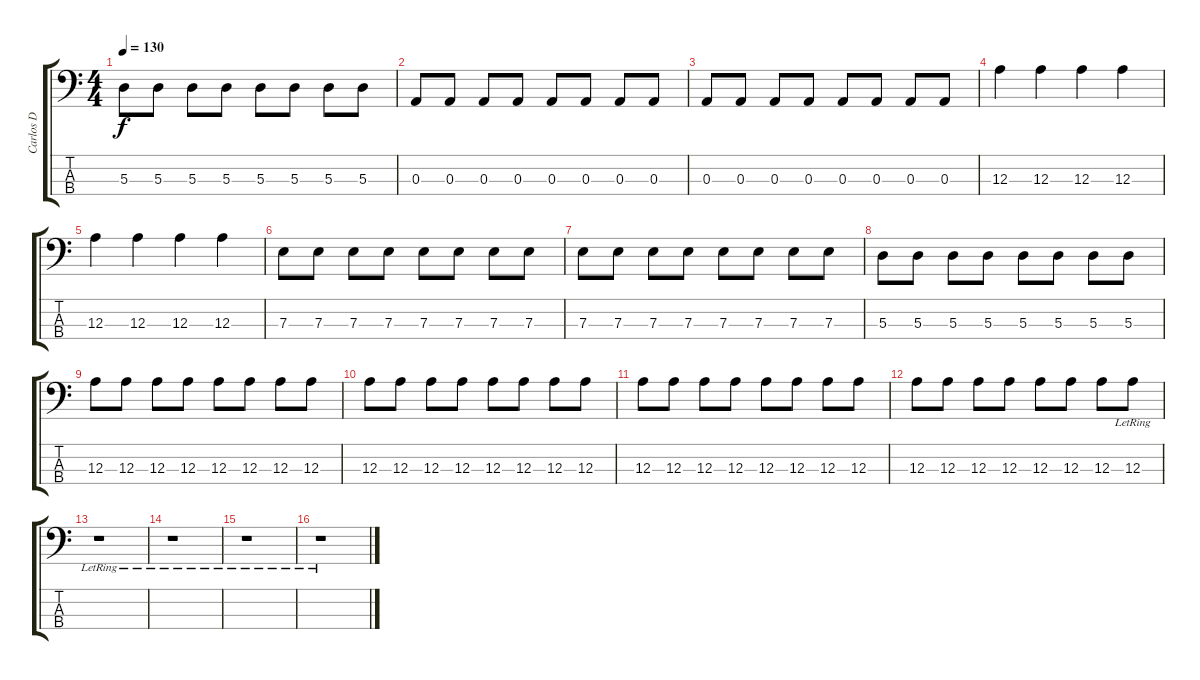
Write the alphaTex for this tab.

\track ("Carlos D" "Carlos D") {instrument electricbassfinger}
\staff {score tabs}
\tuning (G2 D2 A1 D1) {hide}
\ts (4 4)
\tempo 130
\clef f4
\ks c
5.3.8{dy f} 5.3.8 5.3.8 5.3.8 5.3.8 5.3.8 5.3.8 5.3.8 |
0.3.8 0.3.8 0.3.8 0.3.8 0.3.8 0.3.8 0.3.8 0.3.8 |
0.3.8 0.3.8 0.3.8 0.3.8 0.3.8 0.3.8 0.3.8 0.3.8 |
12.3.4 12.3.4 12.3.4 12.3.4 |
12.3.4 12.3.4 12.3.4 12.3.4 |
7.3.8 7.3.8 7.3.8 7.3.8 7.3.8 7.3.8 7.3.8 7.3.8 |
7.3.8 7.3.8 7.3.8 7.3.8 7.3.8 7.3.8 7.3.8 7.3.8 |
5.3.8 5.3.8 5.3.8 5.3.8 5.3.8 5.3.8 5.3.8 5.3.8 |
12.3.8 12.3.8 12.3.8 12.3.8 12.3.8 12.3.8 12.3.8 12.3.8 |
12.3.8 12.3.8 12.3.8 12.3.8 12.3.8 12.3.8 12.3.8 12.3.8 |
12.3.8 12.3.8 12.3.8 12.3.8 12.3.8 12.3.8 12.3.8 12.3.8 |
12.3.8 12.3.8 12.3.8 12.3.8 12.3.8 12.3.8 12.3.8 12.3{lr}.8 |
r.1 |
r.1 |
r.1 |
r.1
